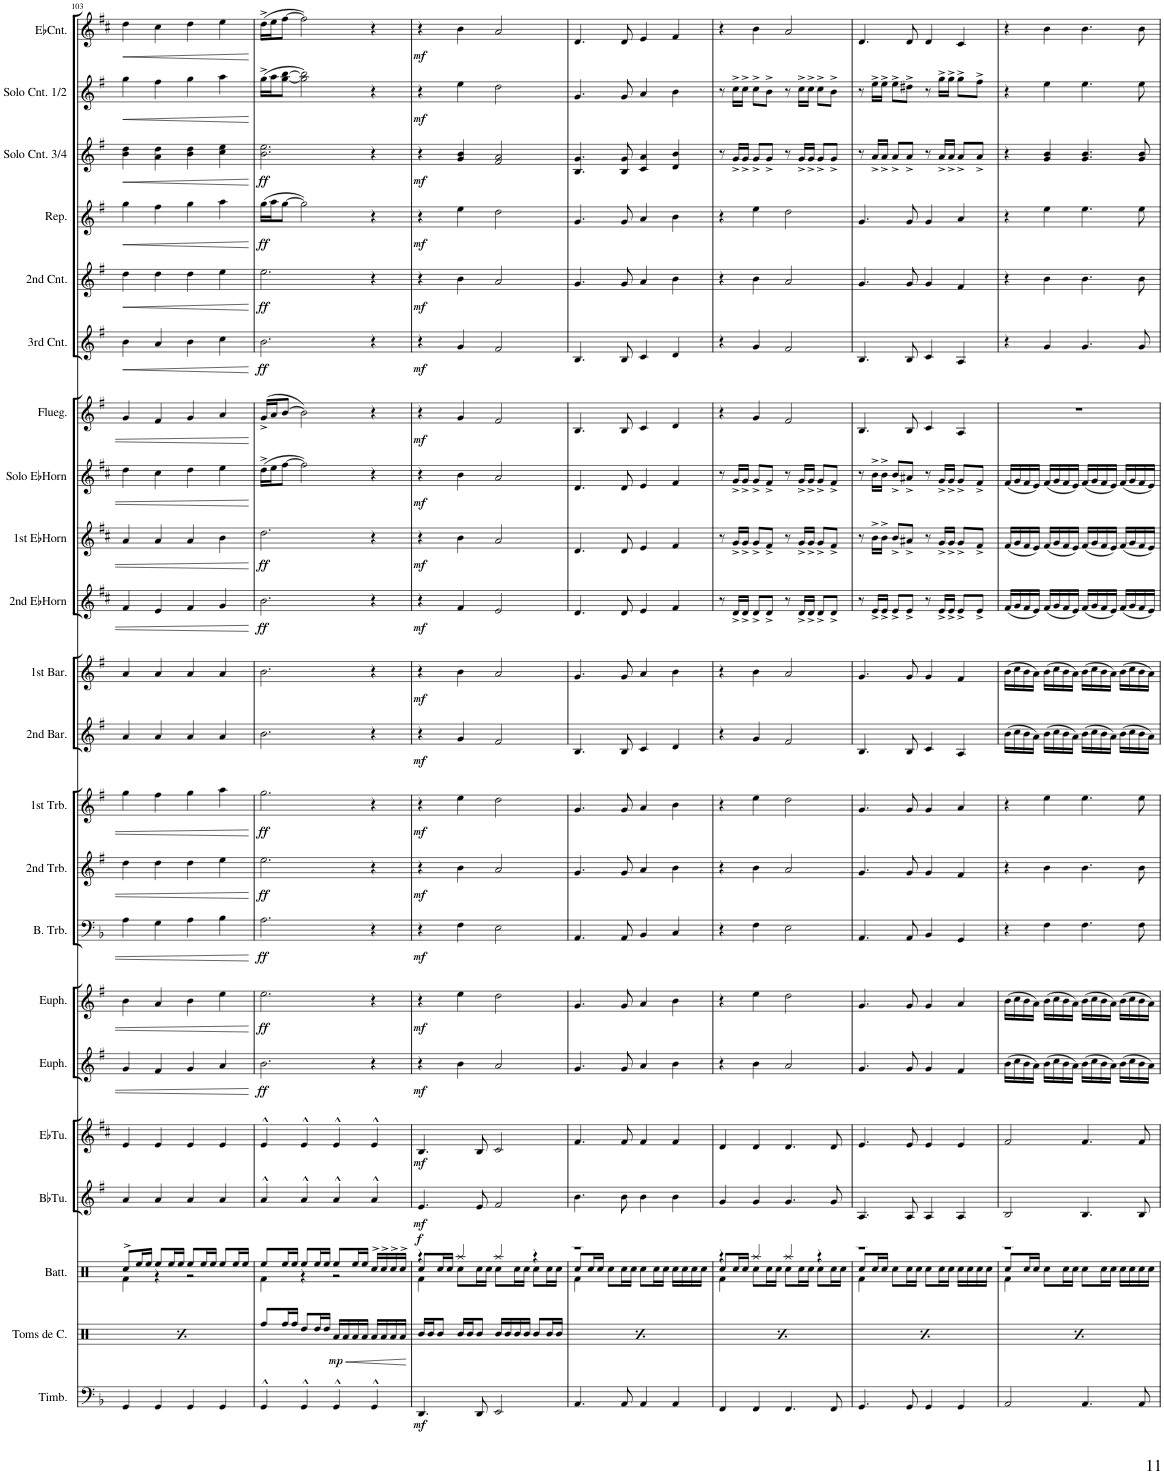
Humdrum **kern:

**kern	**dynam	**kern	**dynam	**kern	**dynam	**kern	**dynam	**kern	**dynam	**kern	**dynam	**kern	**dynam	**kern	**dynam	**kern	**dynam	**kern	**dynam	**kern	**dynam	**kern	**dynam	**kern	**dynam	**kern	**dynam	**kern	**dynam	**kern	**dynam	**kern	**dynam	**kern	**dynam	**kern	**dynam	**kern	**dynam	**kern	**dynam	**kern	**dynam
*part22	*part22	*part21	*part21	*part20	*part20	*part19	*part19	*part18	*part18	*part17	*part17	*part16	*part16	*part15	*part15	*part14	*part14	*part13	*part13	*part12	*part12	*part11	*part11	*part10	*part10	*part9	*part9	*part8	*part8	*part7	*part7	*part6	*part6	*part5	*part5	*part4	*part4	*part3	*part3	*part2	*part2	*part1	*part1
*staff22	*staff22	*staff21	*staff21	*staff20	*staff20	*staff19	*staff19	*staff18	*staff18	*staff17	*staff17	*staff16	*staff16	*staff15	*staff15	*staff14	*staff14	*staff13	*staff13	*staff12	*staff12	*staff11	*staff11	*staff10	*staff10	*staff9	*staff9	*staff8	*staff8	*staff7	*staff7	*staff6	*staff6	*staff5	*staff5	*staff4	*staff4	*staff3	*staff3	*staff2	*staff2	*staff1	*staff1
*I"Percu III (Timb.)	*	*I"Percu II	*	*I"Percu I (Batt.)	*	*I"BbTuba	*	*I"EbTuba	*	*I"Euphonium	*	*I"Euphonium	*	*I"Bass Trombone	*	*I"2nd Trombone	*	*I"1st Trombone	*	*I"2nd Baryton	*	*I"1st Baryton	*	*I"2nd EbHorn	*	*I"1st EbHorn	*	*I"Solo EbHorn	*	*I"Fluegelhorn	*	*I"3rd Cnt.	*	*I"2nd Cnt.	*	*I"Repiano	*	*I"Solo Cnt. 3/4	*	*I"Solo Cnt. 1/2	*	*I"EbCnt.	*
*	*	*	*	*I'Batt.	*	*I'BbTu.	*	*I'EbTu.	*	*I'Euph.	*	*I'Euph.	*	*I'B. Trb.	*	*I'2nd Trb.	*	*I'1st Trb.	*	*I'2nd Bar.	*	*I'1st Bar.	*	*I'2nd EbHorn	*	*I'1st EbHorn	*	*I'Solo EbHorn	*	*I'Flueg.	*	*I'3rd Cnt.	*	*I'2nd Cnt.	*	*I'Rep.	*	*I'Solo Cnt. 3/4	*	*I'Solo Cnt. 1/2	*	*I'EbCnt.	*
!!LO:PB:g=z
*clefF4	*	*clefX	*	*clefX	*	*clefG2	*	*clefG2	*	*clefG2	*	*clefG2	*	*clefF4	*	*clefG2	*	*clefG2	*	*clefG2	*	*clefG2	*	*clefG2	*	*clefG2	*	*clefG2	*	*clefG2	*	*clefG2	*	*clefG2	*	*clefG2	*	*clefG2	*	*clefG2	*	*clefG2	*
*	*	*Trd-7c-12	*	*	*	*Trd15c26	*	*Trd12c21	*	*Trd8c14	*	*Trd8c14	*	*	*	*Trd8c14	*	*Trd8c14	*	*Trd8c14	*	*Trd8c14	*	*Trd5c9	*	*Trd5c9	*	*Trd5c9	*	*Trd1c2	*	*Trd1c2	*	*Trd1c2	*	*Trd1c2	*	*Trd1c2	*	*Trd1c2	*	*Trd-2c-3	*
*k[b-]	*	*k[b-]	*	*k[]	*	*k[f#]	*	*k[f#c#]	*	*k[f#]	*	*k[f#]	*	*k[b-]	*	*k[f#]	*	*k[f#]	*	*k[f#]	*	*k[f#]	*	*k[f#c#]	*	*k[f#c#]	*	*k[f#c#]	*	*k[f#]	*	*k[f#]	*	*k[f#]	*	*k[f#]	*	*k[f#]	*	*k[f#]	*	*k[f#c#]	*
*M4/4	*	*M4/4	*	*M4/4	*	*M4/4	*	*M4/4	*	*M4/4	*	*M4/4	*	*M4/4	*	*M4/4	*	*M4/4	*	*M4/4	*	*M4/4	*	*M4/4	*	*M4/4	*	*M4/4	*	*M4/4	*	*M4/4	*	*M4/4	*	*M4/4	*	*M4/4	*	*M4/4	*	*M4/4	*
=103	=103	=103	=103	=103	=103	=103	=103	=103	=103	=103	=103	=103	=103	=103	=103	=103	=103	=103	=103	=103	=103	=103	=103	=103	=103	=103	=103	=103	=103	=103	=103	=103	=103	=103	=103	=103	=103	=103	=103	=103	=103	=103	=103
*	*	*	*	*^	*	*	*	*	*	*	*	*	*	*	*	*	*	*	*	*	*	*	*	*	*	*	*	*	*	*	*	*	*	*	*	*	*	*	*	*	*	*	*
!	!	!LO:TX:a:B:t=Toms	!	!	!	!	!	!	!	!	!	!	!	!	!	!	!	!	!	!	!	!	!	!	!	!	!	!	!	!	!	!	!	!	!	!	!	!	!	!	!	!	!	!
!	!	!	!LO:DY:b	!	!	!	!	!	!	!	!	!	!	!	!	!	!	!	!	!	!	!	!	!	!	!	!	!	!	!	!	!	!	!LO:HP:b	!	!LO:HP:b	!	!LO:HP:b	!	!LO:HP:b	!	!LO:HP:b	!	!LO:HP:b
4GG/	.	8dd/L	mf	8Rcc^/L	4Rf\	.	4a/	.	4e/	.	4g/	.	4b\	.	4A\	.	4dd\	.	4gg\	.	4a/	.	4a/	.	4f#/	.	4a/	.	4dd\	.	4g/	.	4b\	<	4dd\	<	4gg\	<	4b\ 4dd\	<	4gg\	<	4dd\	<
.	.	16dd/L	.	16Ree/L	.	.	.	.	.	.	.	.	.	.	.	.	.	.	.	.	.	.	.	.	.	.	.	.	.	.	.	.	.	.	.	.	.	.	.	.	.	.	.	.
.	.	16dd/JJ	.	16Ree/JJ	.	.	.	.	.	.	.	.	.	.	.	.	.	.	.	.	.	.	.	.	.	.	.	.	.	.	.	.	.	.	.	.	.	.	.	.	.	.	.	.
4GG/	.	8bbn/L	.	8Ree/L	4r	.	4a/	.	4e/	.	4f#/	.	4a/	.	4G\	.	4dd\	.	4ff#\	.	4a/	.	4a/	.	4e/	.	4a/	.	4cc#\	.	4f#/	.	4a/	.	4dd\	.	4ff#\	.	4a\ 4dd\	.	4ff#\	.	4cc#\	.
.	.	16bb/L	.	16Ree/L	.	.	.	.	.	.	.	.	.	.	.	.	.	.	.	.	.	.	.	.	.	.	.	.	.	.	.	.	.	.	.	.	.	.	.	.	.	.	.	.
.	.	16bb/JJ	.	16Ree/JJ	.	.	.	.	.	.	.	.	.	.	.	.	.	.	.	.	.	.	.	.	.	.	.	.	.	.	.	.	.	.	.	.	.	.	.	.	.	.	.	.
4GG/	.	8a/L	.	8Ree/L	2r	.	4a/	.	4e/	.	4g/	.	4b\	.	4A\	.	4dd\	.	4gg\	.	4a/	.	4a/	.	4f#/	.	4a/	.	4dd\	.	4g/	.	4b\	.	4dd\	.	4gg\	.	4b\ 4dd\	.	4gg\	.	4dd\	.
.	.	16a/L	.	16Ree/L	.	.	.	.	.	.	.	.	.	.	.	.	.	.	.	.	.	.	.	.	.	.	.	.	.	.	.	.	.	.	.	.	.	.	.	.	.	.	.	.
.	.	16a/JJ	.	16Ree/JJ	.	.	.	.	.	.	.	.	.	.	.	.	.	.	.	.	.	.	.	.	.	.	.	.	.	.	.	.	.	.	.	.	.	.	.	.	.	.	.	.
4GG/	.	8f/L	.	8Ree/L	.	.	4a/	.	4e/	.	4a/	.	4ee\	.	4B-\	.	4ee\	.	4aa\	.	4a/	.	4a/	.	4g/	.	4b\	.	4ee\	.	4a/	.	4cc\	.	4ee\	.	4aa\	.	4cc\ 4ee\	.	4aa\	.	4ee\	.
.	.	16f/L	.	16Ree/L	.	.	.	.	.	.	.	.	.	.	.	.	.	.	.	.	.	.	.	.	.	.	.	.	.	.	.	.	.	.	.	.	.	.	.	.	.	.	.	.
.	.	16f/JJ	.	16Ree/JJ	.	.	.	.	.	.	.	.	.	.	.	.	.	.	.	.	.	.	.	.	.	.	.	.	.	.	.	.	.	.	.	.	.	.	.	.	.	.	.	.
*	*	*	*	*v	*v	*	*	*	*	*	*	*	*	*	*	*	*	*	*	*	*	*	*	*	*	*	*	*	*	*	*	*	*	*	*	*	*	*	*	*	*	*	*	*
.	.	.	.	.	.	.	.	.	.	.	.	.	.	.	.	.	.	.	.	.	.	.	.	.	.	.	.	.	.	.	.	.	[	.	[	.	[	.	[	.	[	.	[
=104	=104	=104	=104	=104	=104	=104	=104	=104	=104	=104	=104	=104	=104	=104	=104	=104	=104	=104	=104	=104	=104	=104	=104	=104	=104	=104	=104	=104	=104	=104	=104	=104	=104	=104	=104	=104	=104	=104	=104	=104	=104	=104	=104
*	*	*	*	*^	*	*	*	*	*	*	*	*	*	*	*	*	*	*	*	*	*	*	*	*	*	*	*	*	*	*	*	*	*	*	*	*	*	*	*	*	*	*	*
!	!	!	!	!	!	!	!	!	!	!	!	!LO:DY:b	!	!LO:DY:b	!	!LO:DY:b	!	!LO:DY:b	!	!LO:DY:b	!	!	!	!	!	!LO:DY:b	!	!LO:DY:b	!	!	!	!	!	!LO:DY:b	!	!LO:DY:b	!	!LO:DY:b	!	!LO:DY:b	!	!	!	!
4GG^^/	.	8dd/L	.	8Ree/L	4Rf\	.	4a^^/	.	4e^^/	.	2.b\	ff	2.ee\	ff	2.A\	ff	2.ee\	ff	2.gg\	ff	2.b\	.	2.b\	.	2.b\	ff	2.dd\	ff	(16dd^\LL	.	(16g^/LL	.	2.b\	ff	2.ee\	ff	(16gg\LL	ff	2.b\ 2.ee\	ff	(16gg^\LL	.	(16dd^\LL	.
.	.	.	.	.	.	.	.	.	.	.	.	.	.	.	.	.	.	.	.	.	.	.	.	.	.	.	.	.	16ee\J	.	16a/J	.	.	.	.	.	16aa\J	.	.	.	16aa\J	.	16ee\J	.
.	.	16dd/L	.	16Ree/L	.	.	.	.	.	.	.	.	.	.	.	.	.	.	.	.	.	.	.	.	.	.	.	.	[8ff#\J	.	[8b/J	.	.	.	.	.	[8gg\J	.	.	.	[8gg\ [8bb\J	.	[8ff#\J	.
.	.	16dd/JJ	.	16Ree/JJ	.	.	.	.	.	.	.	.	.	.	.	.	.	.	.	.	.	.	.	.	.	.	.	.	.	.	.	.	.	.	.	.	.	.	.	.	.	.	.	.
4GG^^/	.	8bbn/L	.	8Ree/L	4r	.	4a^^/	.	4e^^/	.	.	.	.	.	.	.	.	.	.	.	.	.	.	.	.	.	.	.	2ff#\])	.	2b\])	.	.	.	.	.	2gg\])	.	.	.	2gg\] 2bb\])	.	2ff#\])	.
.	.	16bb/L	.	16Ree/L	.	.	.	.	.	.	.	.	.	.	.	.	.	.	.	.	.	.	.	.	.	.	.	.	.	.	.	.	.	.	.	.	.	.	.	.	.	.	.	.
.	.	16bb/JJ	.	16Ree/JJ	.	.	.	.	.	.	.	.	.	.	.	.	.	.	.	.	.	.	.	.	.	.	.	.	.	.	.	.	.	.	.	.	.	.	.	.	.	.	.	.
!	!	!	!LO:HP:b	!	!	!	!	!	!	!	!	!	!	!	!	!	!	!	!	!	!	!	!	!	!	!	!	!	!	!	!	!	!	!	!	!	!	!	!	!	!	!	!	!
!	!	!	!LO:DY:n=1:b	!	!	!	!	!	!	!	!	!	!	!	!	!	!	!	!	!	!	!	!	!	!	!	!	!	!	!	!	!	!	!	!	!	!	!	!	!	!	!	!	!
4GG^^/	.	16g/LL	< mp	8Ree/L	2r	.	4a^^/	.	4e^^/	.	.	.	.	.	.	.	.	.	.	.	.	.	.	.	.	.	.	.	.	.	.	.	.	.	.	.	.	.	.	.	.	.	.	.
.	.	16g/	.	.	.	.	.	.	.	.	.	.	.	.	.	.	.	.	.	.	.	.	.	.	.	.	.	.	.	.	.	.	.	.	.	.	.	.	.	.	.	.	.	.
.	.	16g/	.	16Ree/L	.	.	.	.	.	.	.	.	.	.	.	.	.	.	.	.	.	.	.	.	.	.	.	.	.	.	.	.	.	.	.	.	.	.	.	.	.	.	.	.
.	.	16g/JJ	.	16Ree/JJ	.	.	.	.	.	.	.	.	.	.	.	.	.	.	.	.	.	.	.	.	.	.	.	.	.	.	.	.	.	.	.	.	.	.	.	.	.	.	.	.
4GG^^/	.	16g/LL	.	16Rcc^/LL	.	.	4a^^/	.	4e^^/	.	4r	.	4r	.	4r	.	4r	.	4r	.	4r	.	4r	.	4r	.	4r	.	4r	.	4r	.	4r	.	4r	.	4r	.	4r	.	4r	.	4r	.
.	.	16g/	.	16Rcc^/	.	.	.	.	.	.	.	.	.	.	.	.	.	.	.	.	.	.	.	.	.	.	.	.	.	.	.	.	.	.	.	.	.	.	.	.	.	.	.	.
.	.	16g/	.	16Rcc^/	.	.	.	.	.	.	.	.	.	.	.	.	.	.	.	.	.	.	.	.	.	.	.	.	.	.	.	.	.	.	.	.	.	.	.	.	.	.	.	.
.	.	16g/JJ	.	16Rcc^/JJ	.	.	.	.	.	.	.	.	.	.	.	.	.	.	.	.	.	.	.	.	.	.	.	.	.	.	.	.	.	.	.	.	.	.	.	.	.	.	.	.
*	*	*	*	*v	*v	*	*	*	*	*	*	*	*	*	*	*	*	*	*	*	*	*	*	*	*	*	*	*	*	*	*	*	*	*	*	*	*	*	*	*	*	*	*	*
.	.	.	[	.	.	.	.	.	.	.	.	.	.	.	.	.	.	.	.	.	.	.	.	.	.	.	.	.	.	.	.	.	.	.	.	.	.	.	.	.	.	.	.
=105	=105	=105	=105	=105	=105	=105	=105	=105	=105	=105	=105	=105	=105	=105	=105	=105	=105	=105	=105	=105	=105	=105	=105	=105	=105	=105	=105	=105	=105	=105	=105	=105	=105	=105	=105	=105	=105	=105	=105	=105	=105	=105	=105
*	*	*	*	*^	*	*	*	*	*	*	*	*	*	*	*	*	*	*	*	*	*	*	*	*	*	*	*	*	*	*	*	*	*	*	*	*	*	*	*	*	*	*	*
*	*	*	*	*	*^	*	*	*	*	*	*	*	*	*	*	*	*	*	*	*	*	*	*	*	*	*	*	*	*	*	*	*	*	*	*	*	*	*	*	*	*	*	*	*
!	!LO:DY:b	!	!	!	!	!	!LO:DY:a	!	!LO:DY:b	!	!LO:DY:b	!	!LO:DY:b	!	!LO:DY:b	!	!LO:DY:b	!	!LO:DY:b	!	!LO:DY:b	!	!LO:DY:b	!	!LO:DY:b	!	!LO:DY:b	!	!LO:DY:b	!	!LO:DY:b	!	!LO:DY:b	!	!LO:DY:b	!	!LO:DY:b	!	!LO:DY:b	!	!LO:DY:b	!	!LO:DY:b	!	!LO:DY:b
4.DD/	mf	16a/LL	.	4r	8Rcc/L	4Rf\	f	4.e/	mf	4.B/	mf	4r	mf	4r	mf	4r	mf	4r	mf	4r	mf	4r	mf	4r	mf	4r	mf	4r	mf	4r	mf	4r	mf	4r	mf	4r	mf	4r	mf	4r	mf	4r	mf	4r	mf
.	.	16a/J	.	.	.	.	.	.	.	.	.	.	.	.	.	.	.	.	.	.	.	.	.	.	.	.	.	.	.	.	.	.	.	.	.	.	.	.	.	.	.	.	.	.	.
.	.	8a/J	.	.	16Rcc/L	.	.	.	.	.	.	.	.	.	.	.	.	.	.	.	.	.	.	.	.	.	.	.	.	.	.	.	.	.	.	.	.	.	.	.	.	.	.	.	.
.	.	.	.	.	16Rcc/JJ	.	.	.	.	.	.	.	.	.	.	.	.	.	.	.	.	.	.	.	.	.	.	.	.	.	.	.	.	.	.	.	.	.	.	.	.	.	.	.	.
.	.	16a/LL	.	4Raa/	8Rcc\L	4ryy	.	.	.	.	.	4b\	.	4ee\	.	4F\	.	4b\	.	4ee\	.	4g/	.	4b\	.	4f#/	.	4b\	.	4b\	.	4g/	.	4g/	.	4b\	.	4ee\	.	4g/ 4b/	.	4ee\	.	4b\	.
.	.	16a/J	.	.	.	.	.	.	.	.	.	.	.	.	.	.	.	.	.	.	.	.	.	.	.	.	.	.	.	.	.	.	.	.	.	.	.	.	.	.	.	.	.	.	.
8DD/	.	8a/J	.	.	16Rcc\L	.	.	8e/	.	8B/	.	.	.	.	.	.	.	.	.	.	.	.	.	.	.	.	.	.	.	.	.	.	.	.	.	.	.	.	.	.	.	.	.	.	.
.	.	.	.	.	16Rcc\JJ	.	.	.	.	.	.	.	.	.	.	.	.	.	.	.	.	.	.	.	.	.	.	.	.	.	.	.	.	.	.	.	.	.	.	.	.	.	.	.	.
2EE/	.	16a/LL	.	4Raa/	8Rcc\L	2ryy	.	2f#/	.	2c#/	.	2a/	.	2dd\	.	2E\	.	2a/	.	2dd\	.	2f#/	.	2a/	.	2e/	.	2a/	.	2a/	.	2f#/	.	2f#/	.	2a/	.	2dd\	.	2f#/ 2a/	.	2dd\	.	2a/	.
.	.	16a/	.	.	.	.	.	.	.	.	.	.	.	.	.	.	.	.	.	.	.	.	.	.	.	.	.	.	.	.	.	.	.	.	.	.	.	.	.	.	.	.	.	.	.
.	.	16a/	.	.	16Rcc\L	.	.	.	.	.	.	.	.	.	.	.	.	.	.	.	.	.	.	.	.	.	.	.	.	.	.	.	.	.	.	.	.	.	.	.	.	.	.	.	.
.	.	16a/JJ	.	.	16Rcc\JJ	.	.	.	.	.	.	.	.	.	.	.	.	.	.	.	.	.	.	.	.	.	.	.	.	.	.	.	.	.	.	.	.	.	.	.	.	.	.	.	.
.	.	8a/L	.	4r	8Rcc\L	.	.	.	.	.	.	.	.	.	.	.	.	.	.	.	.	.	.	.	.	.	.	.	.	.	.	.	.	.	.	.	.	.	.	.	.	.	.	.	.
.	.	16a/L	.	.	16Rcc\L	.	.	.	.	.	.	.	.	.	.	.	.	.	.	.	.	.	.	.	.	.	.	.	.	.	.	.	.	.	.	.	.	.	.	.	.	.	.	.	.
.	.	16a/JJ	.	.	16Rcc\JJ	.	.	.	.	.	.	.	.	.	.	.	.	.	.	.	.	.	.	.	.	.	.	.	.	.	.	.	.	.	.	.	.	.	.	.	.	.	.	.	.
=106	=106	=106	=106	=106	=106	=106	=106	=106	=106	=106	=106	=106	=106	=106	=106	=106	=106	=106	=106	=106	=106	=106	=106	=106	=106	=106	=106	=106	=106	=106	=106	=106	=106	=106	=106	=106	=106	=106	=106	=106	=106	=106	=106	=106	=106
4.AA/	.	16a/LL	.	1r	8Rcc/L	4Rf\	.	4.b\	.	4.f#/	.	4.g/	.	4.g/	.	4.AA/	.	4.g/	.	4.g/	.	4.B/	.	4.g/	.	4.d/	.	4.d/	.	4.d/	.	4.B/	.	4.B/	.	4.g/	.	4.g/	.	4.B/ 4.g/	.	4.g/	.	4.d/	.
.	.	16a/J	.	.	.	.	.	.	.	.	.	.	.	.	.	.	.	.	.	.	.	.	.	.	.	.	.	.	.	.	.	.	.	.	.	.	.	.	.	.	.	.	.	.	.
.	.	8a/J	.	.	16Rcc/L	.	.	.	.	.	.	.	.	.	.	.	.	.	.	.	.	.	.	.	.	.	.	.	.	.	.	.	.	.	.	.	.	.	.	.	.	.	.	.	.
.	.	.	.	.	16Rcc/JJ	.	.	.	.	.	.	.	.	.	.	.	.	.	.	.	.	.	.	.	.	.	.	.	.	.	.	.	.	.	.	.	.	.	.	.	.	.	.	.	.
.	.	16a/LL	.	.	8Rcc\L	4ryy	.	.	.	.	.	.	.	.	.	.	.	.	.	.	.	.	.	.	.	.	.	.	.	.	.	.	.	.	.	.	.	.	.	.	.	.	.	.	.
.	.	16a/J	.	.	.	.	.	.	.	.	.	.	.	.	.	.	.	.	.	.	.	.	.	.	.	.	.	.	.	.	.	.	.	.	.	.	.	.	.	.	.	.	.	.	.
8AA/	.	8a/J	.	.	16Rcc\L	.	.	8b\	.	8f#/	.	8g/	.	8g/	.	8AA/	.	8g/	.	8g/	.	8B/	.	8g/	.	8d/	.	8d/	.	8d/	.	8B/	.	8B/	.	8g/	.	8g/	.	8B/ 8g/	.	8g/	.	8d/	.
.	.	.	.	.	16Rcc\JJ	.	.	.	.	.	.	.	.	.	.	.	.	.	.	.	.	.	.	.	.	.	.	.	.	.	.	.	.	.	.	.	.	.	.	.	.	.	.	.	.
4AA/	.	16a/LL	.	.	8Rcc\L	2ryy	.	4b\	.	4f#/	.	4a/	.	4a/	.	4BB-/	.	4a/	.	4a/	.	4c/	.	4a/	.	4e/	.	4e/	.	4e/	.	4c/	.	4c/	.	4a/	.	4a/	.	4c/ 4a/	.	4a/	.	4e/	.
.	.	16a/	.	.	.	.	.	.	.	.	.	.	.	.	.	.	.	.	.	.	.	.	.	.	.	.	.	.	.	.	.	.	.	.	.	.	.	.	.	.	.	.	.	.	.
.	.	16a/	.	.	16Rcc\L	.	.	.	.	.	.	.	.	.	.	.	.	.	.	.	.	.	.	.	.	.	.	.	.	.	.	.	.	.	.	.	.	.	.	.	.	.	.	.	.
.	.	16a/JJ	.	.	16Rcc\JJ	.	.	.	.	.	.	.	.	.	.	.	.	.	.	.	.	.	.	.	.	.	.	.	.	.	.	.	.	.	.	.	.	.	.	.	.	.	.	.	.
4AA/	.	8a/L	.	.	16Rcc\LL	.	.	4b\	.	4f#/	.	4b\	.	4b\	.	4C/	.	4b\	.	4b\	.	4d/	.	4b\	.	4f#/	.	4f#/	.	4f#/	.	4d/	.	4d/	.	4b\	.	4b\	.	4d/ 4b/	.	4b\	.	4f#/	.
.	.	.	.	.	16Rcc\	.	.	.	.	.	.	.	.	.	.	.	.	.	.	.	.	.	.	.	.	.	.	.	.	.	.	.	.	.	.	.	.	.	.	.	.	.	.	.	.
.	.	16a/L	.	.	16Rcc\	.	.	.	.	.	.	.	.	.	.	.	.	.	.	.	.	.	.	.	.	.	.	.	.	.	.	.	.	.	.	.	.	.	.	.	.	.	.	.	.
.	.	16a/JJ	.	.	16Rcc\JJ	.	.	.	.	.	.	.	.	.	.	.	.	.	.	.	.	.	.	.	.	.	.	.	.	.	.	.	.	.	.	.	.	.	.	.	.	.	.	.	.
=107	=107	=107	=107	=107	=107	=107	=107	=107	=107	=107	=107	=107	=107	=107	=107	=107	=107	=107	=107	=107	=107	=107	=107	=107	=107	=107	=107	=107	=107	=107	=107	=107	=107	=107	=107	=107	=107	=107	=107	=107	=107	=107	=107	=107	=107
4FF/	.	16a/LL	.	4r	8Rcc/L	4Rf\	.	4g/	.	4d/	.	4r	.	4r	.	4r	.	4r	.	4r	.	4r	.	4r	.	8r	.	8r	.	8r	.	4r	.	4r	.	4r	.	4r	.	8r	.	8r	.	4r	.
.	.	16a/J	.	.	.	.	.	.	.	.	.	.	.	.	.	.	.	.	.	.	.	.	.	.	.	.	.	.	.	.	.	.	.	.	.	.	.	.	.	.	.	.	.	.	.
.	.	8a/J	.	.	16Rcc/L	.	.	.	.	.	.	.	.	.	.	.	.	.	.	.	.	.	.	.	.	16d^/LL	.	16g^/LL	.	16g^/LL	.	.	.	.	.	.	.	.	.	16g^/LL	.	16cc^\LL	.	.	.
.	.	.	.	.	16Rcc/JJ	.	.	.	.	.	.	.	.	.	.	.	.	.	.	.	.	.	.	.	.	16d^/JJ	.	16g^/JJ	.	16g^/JJ	.	.	.	.	.	.	.	.	.	16g^/JJ	.	16cc^\JJ	.	.	.
4FF/	.	16a/LL	.	4Raa/	8Rcc\L	4ryy	.	4g/	.	4d/	.	4b\	.	4ee\	.	4F\	.	4b\	.	4ee\	.	4g/	.	4b\	.	8d^/L	.	8g^/L	.	8g^/L	.	4g/	.	4g/	.	4b\	.	4ee\	.	8g^/L	.	8cc^\L	.	4b\	.
.	.	16a/J	.	.	.	.	.	.	.	.	.	.	.	.	.	.	.	.	.	.	.	.	.	.	.	.	.	.	.	.	.	.	.	.	.	.	.	.	.	.	.	.	.	.	.
.	.	8a/J	.	.	16Rcc\L	.	.	.	.	.	.	.	.	.	.	.	.	.	.	.	.	.	.	.	.	8d^/J	.	8f#^/J	.	8f#^/J	.	.	.	.	.	.	.	.	.	8g^/J	.	8b^\J	.	.	.
.	.	.	.	.	16Rcc\JJ	.	.	.	.	.	.	.	.	.	.	.	.	.	.	.	.	.	.	.	.	.	.	.	.	.	.	.	.	.	.	.	.	.	.	.	.	.	.	.	.
4.FF/	.	16a/LL	.	4Raa/	8Rcc\L	2ryy	.	4.g/	.	4.d/	.	2a/	.	2dd\	.	2E\	.	2a/	.	2dd\	.	2f#/	.	2a/	.	8r	.	8r	.	8r	.	2f#/	.	2f#/	.	2a/	.	2dd\	.	8r	.	8r	.	2a/	.
.	.	16a/	.	.	.	.	.	.	.	.	.	.	.	.	.	.	.	.	.	.	.	.	.	.	.	.	.	.	.	.	.	.	.	.	.	.	.	.	.	.	.	.	.	.	.
.	.	16a/	.	.	16Rcc\L	.	.	.	.	.	.	.	.	.	.	.	.	.	.	.	.	.	.	.	.	16d^/LL	.	16g^/LL	.	16g^/LL	.	.	.	.	.	.	.	.	.	16g^/LL	.	16cc^\LL	.	.	.
.	.	16a/JJ	.	.	16Rcc\JJ	.	.	.	.	.	.	.	.	.	.	.	.	.	.	.	.	.	.	.	.	16d^/JJ	.	16g^/JJ	.	16g^/JJ	.	.	.	.	.	.	.	.	.	16g^/JJ	.	16cc^\JJ	.	.	.
.	.	8a/L	.	4r	8Rcc\L	.	.	.	.	.	.	.	.	.	.	.	.	.	.	.	.	.	.	.	.	8d^/L	.	8g^/L	.	8g^/L	.	.	.	.	.	.	.	.	.	8g^/L	.	8cc^\L	.	.	.
8FF/	.	16a/L	.	.	16Rcc\L	.	.	8g/	.	8d/	.	.	.	.	.	.	.	.	.	.	.	.	.	.	.	8d^/J	.	8f#^/J	.	8f#^/J	.	.	.	.	.	.	.	.	.	8g^/J	.	8b^\J	.	.	.
.	.	16a/JJ	.	.	16Rcc\JJ	.	.	.	.	.	.	.	.	.	.	.	.	.	.	.	.	.	.	.	.	.	.	.	.	.	.	.	.	.	.	.	.	.	.	.	.	.	.	.	.
=108	=108	=108	=108	=108	=108	=108	=108	=108	=108	=108	=108	=108	=108	=108	=108	=108	=108	=108	=108	=108	=108	=108	=108	=108	=108	=108	=108	=108	=108	=108	=108	=108	=108	=108	=108	=108	=108	=108	=108	=108	=108	=108	=108	=108	=108
4.GG/	.	16a/LL	.	1r	8Rcc/L	4Rf\	.	4.A/	.	4.e/	.	4.g/	.	4.g/	.	4.AA/	.	4.g/	.	4.g/	.	4.B/	.	4.g/	.	8r	.	8r	.	8r	.	4.B/	.	4.B/	.	4.g/	.	4.g/	.	8r	.	8r	.	4.d/	.
.	.	16a/J	.	.	.	.	.	.	.	.	.	.	.	.	.	.	.	.	.	.	.	.	.	.	.	.	.	.	.	.	.	.	.	.	.	.	.	.	.	.	.	.	.	.	.
.	.	8a/J	.	.	16Rcc/L	.	.	.	.	.	.	.	.	.	.	.	.	.	.	.	.	.	.	.	.	16e^/LL	.	16b^\LL	.	16b^\LL	.	.	.	.	.	.	.	.	.	16a^/LL	.	16ee^\LL	.	.	.
.	.	.	.	.	16Rcc/JJ	.	.	.	.	.	.	.	.	.	.	.	.	.	.	.	.	.	.	.	.	16e^/JJ	.	16b^\JJ	.	16b^\JJ	.	.	.	.	.	.	.	.	.	16a^/JJ	.	16ee^\JJ	.	.	.
.	.	16a/LL	.	.	8Rcc\L	4ryy	.	.	.	.	.	.	.	.	.	.	.	.	.	.	.	.	.	.	.	8e^/L	.	8b^/L	.	8b^/L	.	.	.	.	.	.	.	.	.	8a^/L	.	8ee^\L	.	.	.
.	.	16a/J	.	.	.	.	.	.	.	.	.	.	.	.	.	.	.	.	.	.	.	.	.	.	.	.	.	.	.	.	.	.	.	.	.	.	.	.	.	.	.	.	.	.	.
8GG/	.	8a/J	.	.	16Rcc\L	.	.	8A/	.	8e/	.	8g/	.	8g/	.	8AA/	.	8g/	.	8g/	.	8B/	.	8g/	.	8e^/J	.	8a#X^/J	.	8a#X^/J	.	8B/	.	8B/	.	8g/	.	8g/	.	8a^/J	.	8dd#X^\J	.	8d/	.
.	.	.	.	.	16Rcc\JJ	.	.	.	.	.	.	.	.	.	.	.	.	.	.	.	.	.	.	.	.	.	.	.	.	.	.	.	.	.	.	.	.	.	.	.	.	.	.	.	.
4GG/	.	16a/LL	.	.	8Rcc\L	2ryy	.	4A/	.	4e/	.	4g/	.	4g/	.	4BB-/	.	4g/	.	4g/	.	4c/	.	4g/	.	8r	.	8r	.	8r	.	4c/	.	4c/	.	4g/	.	4g/	.	8r	.	8r	.	4d/	.
.	.	16a/	.	.	.	.	.	.	.	.	.	.	.	.	.	.	.	.	.	.	.	.	.	.	.	.	.	.	.	.	.	.	.	.	.	.	.	.	.	.	.	.	.	.	.
.	.	16a/	.	.	16Rcc\L	.	.	.	.	.	.	.	.	.	.	.	.	.	.	.	.	.	.	.	.	16e^/LL	.	16g^/LL	.	16g^/LL	.	.	.	.	.	.	.	.	.	16a^/LL	.	16gg^\LL	.	.	.
.	.	16a/JJ	.	.	16Rcc\JJ	.	.	.	.	.	.	.	.	.	.	.	.	.	.	.	.	.	.	.	.	16e^/JJ	.	16g^/JJ	.	16g^/JJ	.	.	.	.	.	.	.	.	.	16a^/JJ	.	16gg^\JJ	.	.	.
4GG/	.	8a/L	.	.	16Rcc\LL	.	.	4A/	.	4e/	.	4f#/	.	4a/	.	4GG/	.	4f#/	.	4a/	.	4A/	.	4f#/	.	8e^/L	.	8g^/L	.	8g^/L	.	4A/	.	4A/	.	4f#/	.	4a/	.	8a^/L	.	8gg^\L	.	4c#/	.
.	.	.	.	.	16Rcc\	.	.	.	.	.	.	.	.	.	.	.	.	.	.	.	.	.	.	.	.	.	.	.	.	.	.	.	.	.	.	.	.	.	.	.	.	.	.	.	.
.	.	16a/L	.	.	16Rcc\	.	.	.	.	.	.	.	.	.	.	.	.	.	.	.	.	.	.	.	.	8e^/J	.	8f#^/J	.	8f#^/J	.	.	.	.	.	.	.	.	.	8a^/J	.	8ff#^\J	.	.	.
.	.	16a/JJ	.	.	16Rcc\JJ	.	.	.	.	.	.	.	.	.	.	.	.	.	.	.	.	.	.	.	.	.	.	.	.	.	.	.	.	.	.	.	.	.	.	.	.	.	.	.	.
=109	=109	=109	=109	=109	=109	=109	=109	=109	=109	=109	=109	=109	=109	=109	=109	=109	=109	=109	=109	=109	=109	=109	=109	=109	=109	=109	=109	=109	=109	=109	=109	=109	=109	=109	=109	=109	=109	=109	=109	=109	=109	=109	=109	=109	=109
2AA/	.	16a/LL	.	1r	8Rcc/L	4Rf\	.	2B/	.	2f#/	.	(16b\LL	.	(16b\LL	.	4r	.	4r	.	4r	.	(16b\LL	.	(16b\LL	.	(16f#/LL	.	(16f#/LL	.	(16f#/LL	.	1r	.	4r	.	4r	.	4r	.	4r	.	4r	.	4r	.
.	.	16a/J	.	.	.	.	.	.	.	.	.	16cc\	.	16cc\	.	.	.	.	.	.	.	16cc\	.	16cc\	.	16g/	.	16g/	.	16g/	.	.	.	.	.	.	.	.	.	.	.	.	.	.	.
.	.	8a/J	.	.	16Rcc/L	.	.	.	.	.	.	16b\	.	16b\	.	.	.	.	.	.	.	16b\	.	16b\	.	16f#/	.	16f#/	.	16f#/	.	.	.	.	.	.	.	.	.	.	.	.	.	.	.
.	.	.	.	.	16Rcc/JJ	.	.	.	.	.	.	16a\JJ)	.	16a\JJ)	.	.	.	.	.	.	.	16a\JJ)	.	16a\JJ)	.	16e/JJ)	.	16e/JJ)	.	16e/JJ)	.	.	.	.	.	.	.	.	.	.	.	.	.	.	.
.	.	16a/LL	.	.	8Rcc\L	4ryy	.	.	.	.	.	(16b\LL	.	(16b\LL	.	4F\	.	4b\	.	4ee\	.	(16b\LL	.	(16b\LL	.	(16f#/LL	.	(16f#/LL	.	(16f#/LL	.	.	.	4g/	.	4b\	.	4ee\	.	4g/ 4b/	.	4ee\	.	4b\	.
.	.	16a/J	.	.	.	.	.	.	.	.	.	16cc\	.	16cc\	.	.	.	.	.	.	.	16cc\	.	16cc\	.	16g/	.	16g/	.	16g/	.	.	.	.	.	.	.	.	.	.	.	.	.	.	.
.	.	8a/J	.	.	16Rcc\L	.	.	.	.	.	.	16b\	.	16b\	.	.	.	.	.	.	.	16b\	.	16b\	.	16f#/	.	16f#/	.	16f#/	.	.	.	.	.	.	.	.	.	.	.	.	.	.	.
.	.	.	.	.	16Rcc\JJ	.	.	.	.	.	.	16a\JJ)	.	16a\JJ)	.	.	.	.	.	.	.	16a\JJ)	.	16a\JJ)	.	16e/JJ)	.	16e/JJ)	.	16e/JJ)	.	.	.	.	.	.	.	.	.	.	.	.	.	.	.
4.AA/	.	16a/LL	.	.	8Rcc\L	2ryy	.	4.B/	.	4.f#/	.	(16b\LL	.	(16b\LL	.	4.F\	.	4.b\	.	4.ee\	.	(16b\LL	.	(16b\LL	.	(16f#/LL	.	(16f#/LL	.	(16f#/LL	.	.	.	4.g/	.	4.b\	.	4.ee\	.	4.g/ 4.b/	.	4.ee\	.	4.b\	.
.	.	16a/	.	.	.	.	.	.	.	.	.	16cc\	.	16cc\	.	.	.	.	.	.	.	16cc\	.	16cc\	.	16g/	.	16g/	.	16g/	.	.	.	.	.	.	.	.	.	.	.	.	.	.	.
.	.	16a/	.	.	16Rcc\L	.	.	.	.	.	.	16b\	.	16b\	.	.	.	.	.	.	.	16b\	.	16b\	.	16f#/	.	16f#/	.	16f#/	.	.	.	.	.	.	.	.	.	.	.	.	.	.	.
.	.	16a/JJ	.	.	16Rcc\JJ	.	.	.	.	.	.	16a\JJ)	.	16a\JJ)	.	.	.	.	.	.	.	16a\JJ)	.	16a\JJ)	.	16e/JJ)	.	16e/JJ)	.	16e/JJ)	.	.	.	.	.	.	.	.	.	.	.	.	.	.	.
.	.	8a/L	.	.	16Rcc\LL	.	.	.	.	.	.	(16b\LL	.	(16b\LL	.	.	.	.	.	.	.	(16b\LL	.	(16b\LL	.	(16f#/LL	.	(16f#/LL	.	(16f#/LL	.	.	.	.	.	.	.	.	.	.	.	.	.	.	.
.	.	.	.	.	16Rcc\	.	.	.	.	.	.	16cc\	.	16cc\	.	.	.	.	.	.	.	16cc\	.	16cc\	.	16g/	.	16g/	.	16g/	.	.	.	.	.	.	.	.	.	.	.	.	.	.	.
8AA/	.	16a/L	.	.	16Rcc\	.	.	8B/	.	8f#/	.	16b\	.	16b\	.	8F\	.	8b\	.	8ee\	.	16b\	.	16b\	.	16f#/	.	16f#/	.	16f#/	.	.	.	8g/	.	8b\	.	8ee\	.	8g/ 8b/	.	8ee\	.	8b\	.
.	.	16a/JJ	.	.	16Rcc\JJ	.	.	.	.	.	.	16a\JJ)	.	16a\JJ)	.	.	.	.	.	.	.	16a\JJ)	.	16a\JJ)	.	16e/JJ)	.	16e/JJ)	.	16e/JJ)	.	.	.	.	.	.	.	.	.	.	.	.	.	.	.
*	*	*	*	*v	*v	*v	*	*	*	*	*	*	*	*	*	*	*	*	*	*	*	*	*	*	*	*	*	*	*	*	*	*	*	*	*	*	*	*	*	*	*	*	*	*	*
=	=	=	=	=	=	=	=	=	=	=	=	=	=	=	=	=	=	=	=	=	=	=	=	=	=	=	=	=	=	=	=	=	=	=	=	=	=	=	=	=	=	=	=
*-	*-	*-	*-	*-	*-	*-	*-	*-	*-	*-	*-	*-	*-	*-	*-	*-	*-	*-	*-	*-	*-	*-	*-	*-	*-	*-	*-	*-	*-	*-	*-	*-	*-	*-	*-	*-	*-	*-	*-	*-	*-	*-	*-
